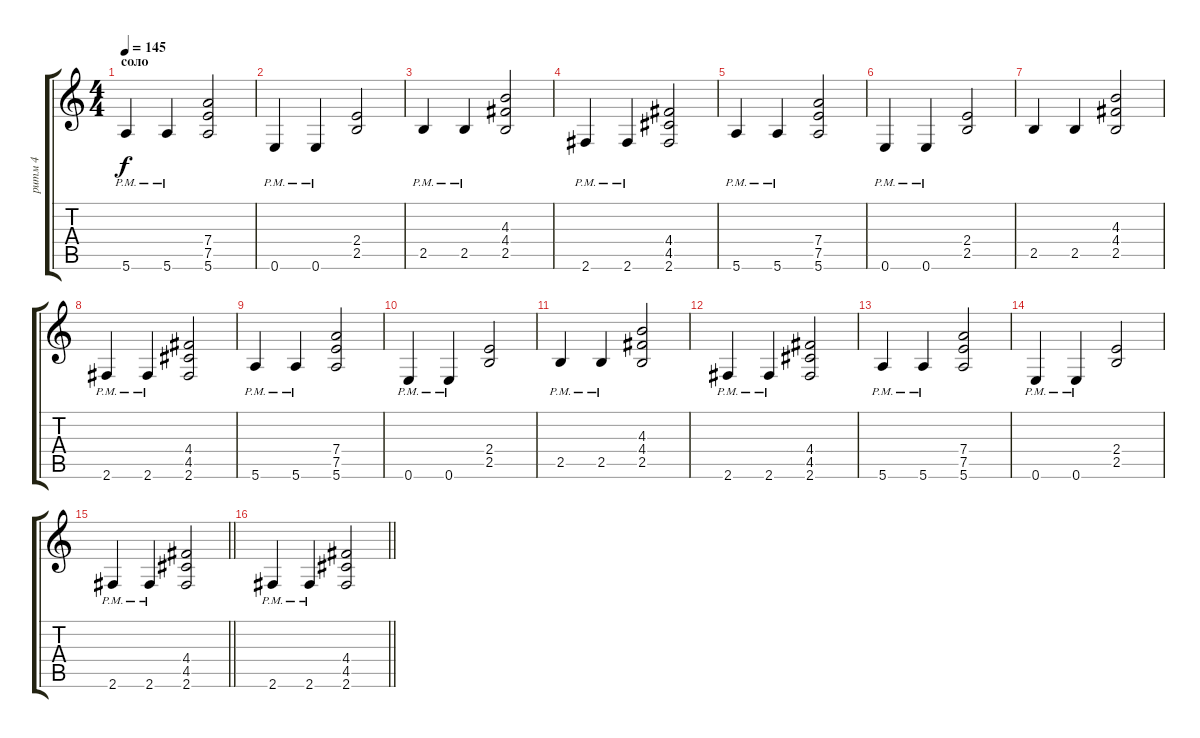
\track ("ритм 4" "ритм 4") {instrument distortionguitar}
\staff {score tabs}
\tuning (E4 B3 G3 D3 A2 E2) {hide}
\ts (4 4)
\section ("" "соло")
\tempo 145
\clef g2
\ks c
5.6{pm}.4{dy f} 5.6{pm}.4 (7.4 7.5 5.6).2 |
0.6{pm}.4 0.6{pm}.4 (2.4 2.5).2 |
2.5{pm}.4 2.5{pm}.4 (4.3 4.4 2.5).2 |
2.6{pm}.4 2.6{pm}.4 (4.4 4.5 2.6).2 |
5.6{pm}.4 5.6{pm}.4 (7.4 7.5 5.6).2 |
0.6{pm}.4 0.6{pm}.4 (2.4 2.5).2 |
2.5.4 2.5.4 (4.3 4.4 2.5).2 |
2.6{pm}.4 2.6{pm}.4 (4.4 4.5 2.6).2 |
5.6{pm}.4 5.6{pm}.4 (7.4 7.5 5.6).2 |
0.6{pm}.4 0.6{pm}.4 (2.4 2.5).2 |
2.5{pm}.4 2.5{pm}.4 (4.3 4.4 2.5).2 |
2.6{pm}.4 2.6{pm}.4 (4.4 4.5 2.6).2 |
5.6{pm}.4 5.6{pm}.4 (7.4 7.5 5.6).2 |
0.6{pm}.4 0.6{pm}.4 (2.4 2.5).2 |
\barLineRight lightlight
2.6{pm}.4 2.6{pm}.4 (4.4 4.5 2.6).2 |
\barLineRight lightlight
2.6{pm}.4 2.6{pm}.4 (4.4 4.5 2.6).2
